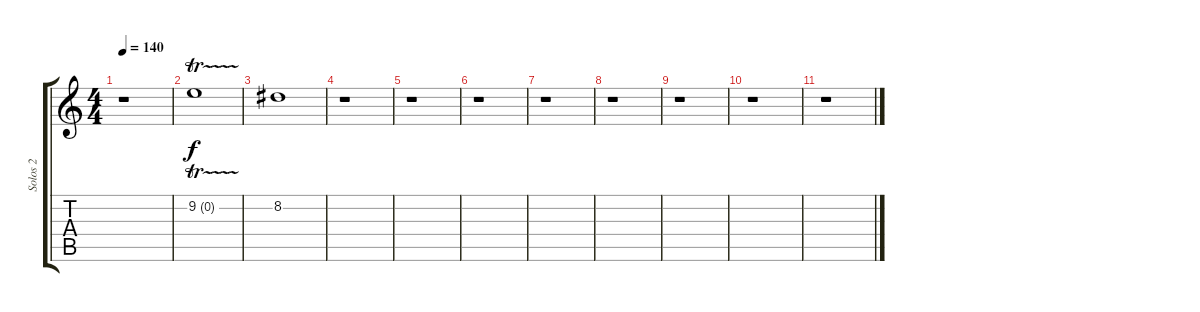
\track ("Solos 2" "Solos 2") {instrument distortionguitar}
\staff {score tabs}
\tuning (C4 G3 Eb3 Bb2 F2 C2) {hide}
\ts (4 4)
\tempo 140
\clef g2
\ks c
r.1{dy f} |
9.2{tr (0 16)}.1 |
8.2.1 |
r.1 |
r.1 |
r.1 |
r.1 |
r.1 |
r.1 |
r.1 |
r.1
